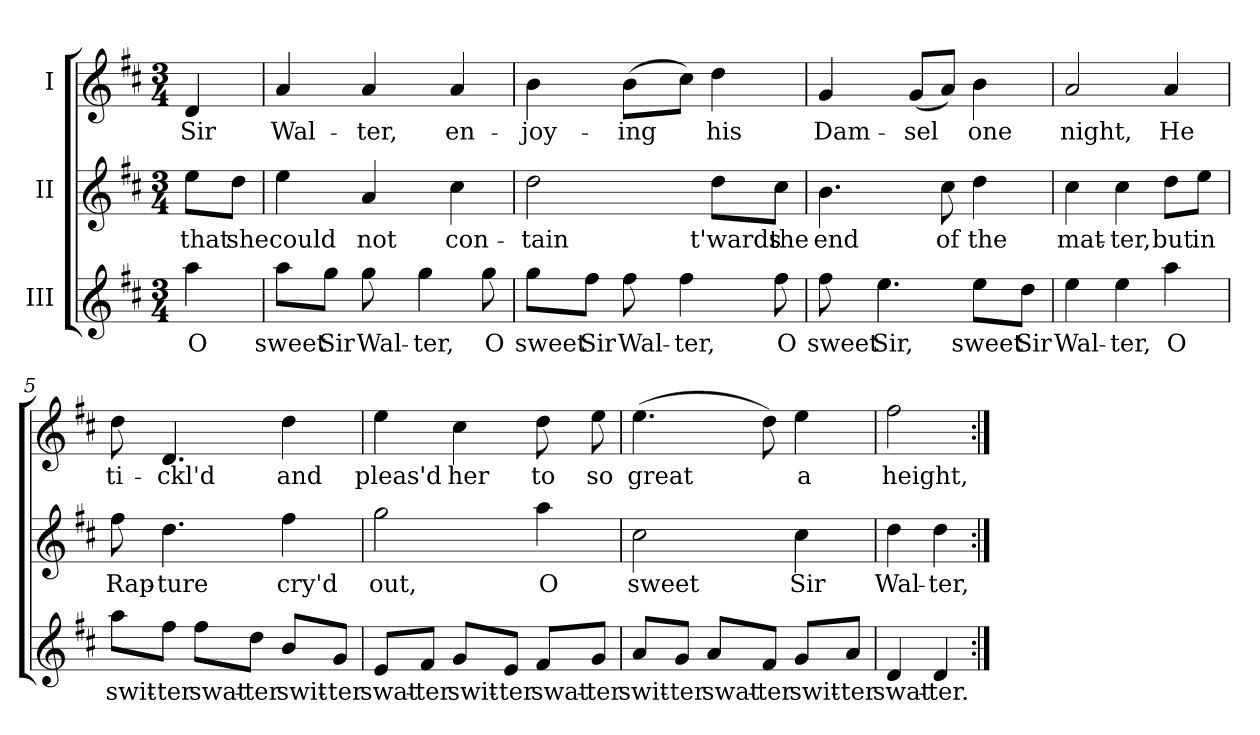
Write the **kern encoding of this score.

**kern	**text	**kern	**text	**kern	**text
*part3	*part3	*part2	*part2	*part1	*part1
*staff3	*staff3	*staff2	*staff2	*staff1	*staff1
*I"III	*	*I"II	*	*I"I	*
*clefG2	*	*clefG2	*	*clefG2	*
*k[f#c#]	*	*k[f#c#]	*	*k[f#c#]	*
*M3/4	*	*M3/4	*	*M3/4	*
=	=	=	=	=	=
!	!LO:LY:b	!	!LO:LY:b	!	!LO:LY:b
4aa\	O	8ee\L	that	4d/	Sir
!	!	!	!LO:LY:b	!	!
.	.	8dd\J	she	.	.
=1	=1	=1	=1	=1	=1
!	!LO:LY:b	!	!LO:LY:b	!	!LO:LY:b
8aa\L	sweet	4ee\	could	4a/	Wal-
!	!LO:LY:b	!	!	!	!
8gg\J	Sir	.	.	.	.
!	!LO:LY:b	!	!LO:LY:b	!	!LO:LY:b
8gg\	Wal-	4a/	not	4a/	-ter,
!	!LO:LY:b	!	!	!	!
4gg\	-ter,	.	.	.	.
!	!	!	!LO:LY:b	!	!LO:LY:b
.	.	4cc#\	con-	4a/	en-
!	!LO:LY:b	!	!	!	!
8gg\	O	.	.	.	.
=2	=2	=2	=2	=2	=2
!	!LO:LY:b	!	!LO:LY:b	!	!LO:LY:b
8gg\L	sweet	2dd\	-tain	4b\	-joy-
!	!LO:LY:b	!	!	!	!
8ff#\J	Sir	.	.	.	.
!	!LO:LY:b	!	!	!	!LO:LY:b
8ff#\	Wal-	.	.	(8b\L	-ing
!	!LO:LY:b	!	!	!	!
4ff#\	-ter,	.	.	8cc#\J)	.
!	!	!	!LO:LY:b	!	!LO:LY:b
.	.	8dd\L	t'wards	4dd\	his
!	!LO:LY:b	!	!LO:LY:b	!	!
8ff#\	O	8cc#\J	the	.	.
!!LO:LB:g=z
=3	=3	=3	=3	=3	=3
!	!LO:LY:b	!	!LO:LY:b	!	!LO:LY:b
8ff#\	sweet	4.b\	end	4g/	Dam-
!	!LO:LY:b	!	!	!	!
4.ee\	Sir,	.	.	.	.
!	!	!	!	!	!LO:LY:b
.	.	.	.	(8g/L	-sel
!	!	!	!LO:LY:b	!	!
.	.	8cc#\	of	8a/J)	.
!	!LO:LY:b	!	!LO:LY:b	!	!LO:LY:b
8ee\L	sweet	4dd\	the	4b\	one
!	!LO:LY:b	!	!	!	!
8dd\J	Sir	.	.	.	.
=4	=4	=4	=4	=4	=4
!	!LO:LY:b	!	!LO:LY:b	!	!LO:LY:b
4ee\	Wal-	4cc#\	mat-	2a/	night,
!	!LO:LY:b	!	!LO:LY:b	!	!
4ee\	-ter,	4cc#\	-ter,	.	.
!	!LO:LY:b	!	!LO:LY:b	!	!LO:LY:b
4aa\	O	8dd\L	but	4a/	He
!	!	!	!LO:LY:b	!	!
.	.	8ee\J	in	.	.
=5	=5	=5	=5	=5	=5
!	!LO:LY:b	!	!LO:LY:b	!	!LO:LY:b
8aa\L	swit-	8ff#\	Rap-	8dd\	ti-
!	!LO:LY:b	!	!LO:LY:b	!	!LO:LY:b
8ff#\J	-ter	4.dd\	-ture	4.d/	-ckl'd
!	!LO:LY:b	!	!	!	!
8ff#\L	swat-	.	.	.	.
!	!LO:LY:b	!	!	!	!
8dd\J	-ter	.	.	.	.
!	!LO:LY:b	!	!LO:LY:b	!	!LO:LY:b
8b/L	swit-	4ff#\	cry'd	4dd\	and
!	!LO:LY:b	!	!	!	!
8g/J	-ter	.	.	.	.
!!LO:LB:g=z
=6	=6	=6	=6	=6	=6
!	!LO:LY:b	!	!LO:LY:b	!	!LO:LY:b
8e/L	swat-	2gg\	out,	4ee\	pleas'd
!	!LO:LY:b	!	!	!	!
8f#/J	-ter	.	.	.	.
!	!LO:LY:b	!	!	!	!LO:LY:b
8g/L	swit-	.	.	4cc#\	her
!	!LO:LY:b	!	!	!	!
8e/J	-ter	.	.	.	.
!	!LO:LY:b	!	!LO:LY:b	!	!LO:LY:b
8f#/L	swat-	4aa\	O	8dd\	to
!	!LO:LY:b	!	!	!	!LO:LY:b
8g/J	-ter	.	.	8ee\	so
=7	=7	=7	=7	=7	=7
!	!LO:LY:b	!	!LO:LY:b	!	!LO:LY:b
8a/L	swit-	2cc#\	sweet	(4.ee\	great
!	!LO:LY:b	!	!	!	!
8g/J	-ter	.	.	.	.
!	!LO:LY:b	!	!	!	!
8a/L	swat-	.	.	.	.
!	!LO:LY:b	!	!	!	!
8f#/J	-ter	.	.	8dd\)	.
!	!LO:LY:b	!	!LO:LY:b	!	!LO:LY:b
8g/L	swit-	4cc#\	Sir	4ee\	a
!	!LO:LY:b	!	!	!	!
8a/J	-ter	.	.	.	.
=8	=8	=8	=8	=8	=8
!	!LO:LY:b	!	!LO:LY:b	!	!LO:LY:b
4d/	swat-	4dd\	Wal-	2ff#\	height,
!	!LO:LY:b	!	!LO:LY:b	!	!
4d/	-ter.	4dd\	-ter,	.	.
=:|!	=:|!	=:|!	=:|!	=:|!	=:|!
*-	*-	*-	*-	*-	*-
